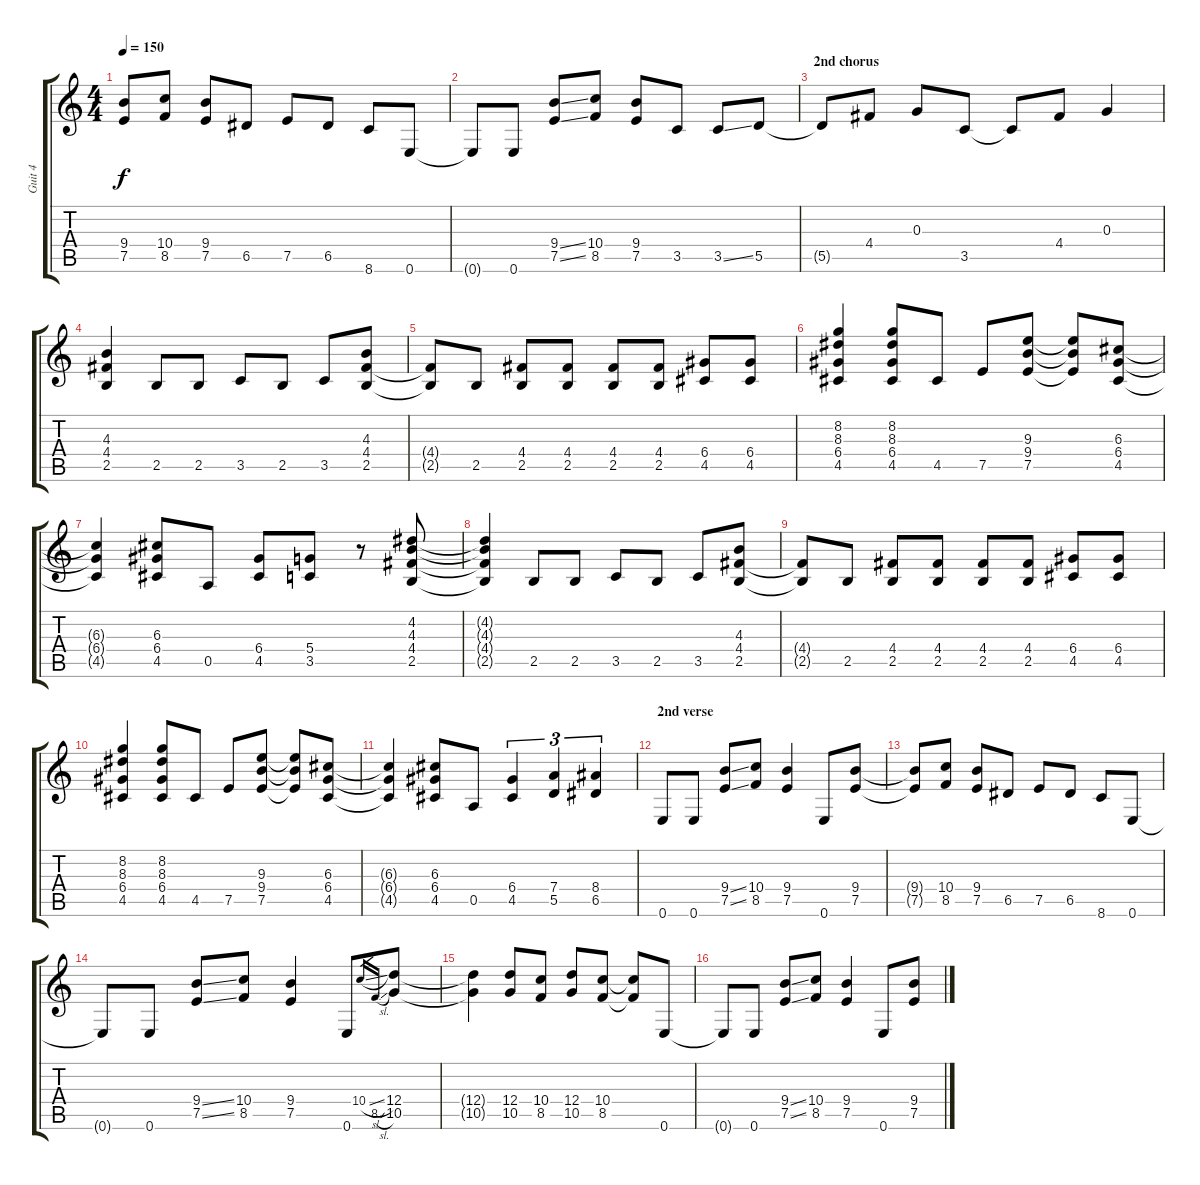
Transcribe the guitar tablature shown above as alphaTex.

\track ("Guit 4" "Guit 4") {instrument overdrivenguitar}
\staff {score tabs}
\tuning (E4 B3 G3 D3 A2 E2) {hide}
\ts (4 4)
\tempo 150
\clef g2
\ks c
(9.4{t} 7.5{t}).8{dy f} (10.4 8.5).8 (9.4 7.5).8 6.5.8 7.5.8 6.5.8 8.6.8 0.6.8 |
0.6{t}.8 0.6.8 (9.4{ss} 7.5{ss}).8 (10.4 8.5).8 (9.4 7.5).8 3.5.8 3.5{ss}.8 5.5.8 |
\section ("" "2nd chorus")
5.5{t}.8 4.4.8 0.3.8 3.5.8 3.5{t}.8 4.4.8 0.3.4 |
(4.3 4.4 2.5).4 2.5.8 2.5.8 3.5.8 2.5.8 3.5.8 (4.3 4.4 2.5).8 |
(4.4{t} 2.5{t}).8 2.5.8 (4.4 2.5).8 (4.4 2.5).8 (4.4 2.5).8 (4.4 2.5).8 (6.4 4.5).8 (6.4 4.5).8 |
(8.2 8.3 6.4 4.5).4 (8.2 8.3 6.4 4.5).8 4.5.8 7.5.8 (9.3 9.4 7.5).8 (9.3{t} 9.4{t} 7.5{t}).8 (6.3 6.4 4.5).8 |
(6.3{t} 6.4{t} 4.5{t}).4 (6.3 6.4 4.5).8 0.5.8 (6.4 4.5).8 (5.4 3.5).8 r.8 (4.2 4.3 4.4 2.5).8 |
(4.2{t} 4.3{t} 4.4{t} 2.5{t}).4 2.5.8 2.5.8 3.5.8 2.5.8 3.5.8 (4.3 4.4 2.5).8 |
(4.4{t} 2.5{t}).8 2.5.8 (4.4 2.5).8 (4.4 2.5).8 (4.4 2.5).8 (4.4 2.5).8 (6.4 4.5).8 (6.4 4.5).8 |
(8.2 8.3 6.4 4.5).4 (8.2 8.3 6.4 4.5).8 4.5.8 7.5.8 (9.3 9.4 7.5).8 (9.3{t} 9.4{t} 7.5{t}).8 (6.3 6.4 4.5).8 |
(6.3{t} 6.4{t} 4.5{t}).4 (6.3 6.4 4.5).8 0.5.8 (6.4 4.5).4{tu (3 2)} (7.4 5.5).4{tu (3 2)} (8.4 6.5).4{tu (3 2)} |
\section ("" "2nd verse")
0.6.8 0.6.8 (9.4{ss} 7.5{ss}).8 (10.4 8.5).8 (9.4 7.5).4 0.6.8 (9.4 7.5).8 |
(9.4{t} 7.5{t}).8 (10.4 8.5).8 (9.4 7.5).8 6.5.8 7.5.8 6.5.8 8.6.8 0.6.8 |
0.6{t}.8 0.6.8 (9.4{ss} 7.5{ss}).8 (10.4 8.5).8 (9.4 7.5).4 0.6.8 10.4{sl}.16{gr} 8.5{sl}.16{gr} (12.4 10.5).8 |
(12.4{t} 10.5{t}).4 (12.4 10.5).8 (10.4 8.5).8 (12.4 10.5).8 (10.4 8.5).8 (10.4{t} 8.5{t}).8 0.6.8 |
0.6{t}.8 0.6.8 (9.4{ss} 7.5{ss}).8 (10.4 8.5).8 (9.4 7.5).4 0.6.8 (9.4 7.5).8
